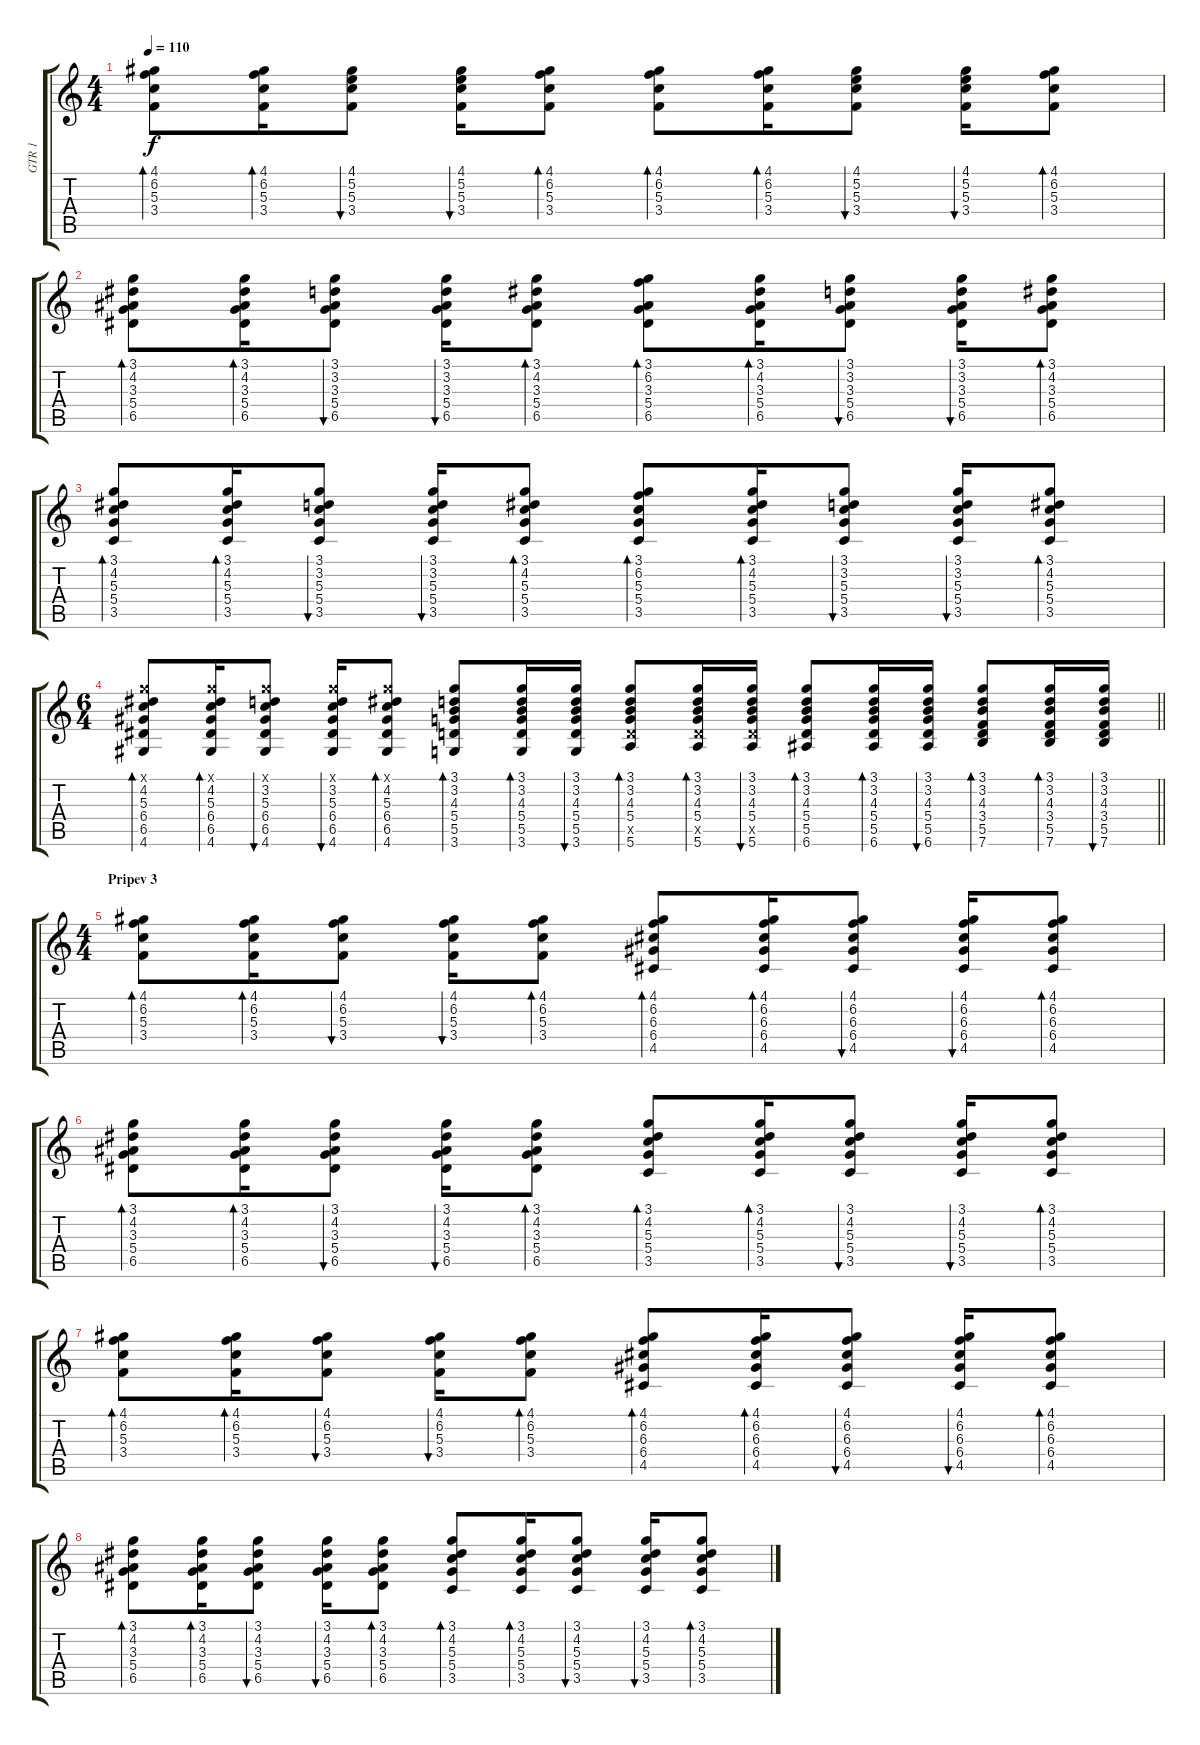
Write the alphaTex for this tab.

\track ("GTR 1" "GTR 1") {instrument acousticguitarsteel}
\staff {score tabs}
\tuning (E4 B3 G3 D3 A2 E2) {hide}
\ts (4 4)
\tempo 110
\clef g2
\ks c
(4.1 6.2 5.3 3.4).8{bd 60 dy f} (4.1 6.2 5.3 3.4).16{bd 60} (4.1 5.2 5.3 3.4).8{bu 60} (4.1 5.2 5.3 3.4).16{bu 60} (4.1 6.2 5.3 3.4).8{bd 60} (4.1 6.2 5.3 3.4).8{bd 60} (4.1 6.2 5.3 3.4).16{bd 60} (4.1 5.2 5.3 3.4).8{bu 60} (4.1 5.2 5.3 3.4).16{bu 60} (4.1 6.2 5.3 3.4).8{bd 60} |
(3.1 4.2 3.3 5.4 6.5).8{bd 60} (3.1 4.2 3.3 5.4 6.5).16{bd 60} (3.1 3.2 3.3 5.4 6.5).8{bu 60} (3.1 3.2 3.3 5.4 6.5).16{bu 60} (3.1 4.2 3.3 5.4 6.5).8{bd 60} (3.1 6.2 3.3 5.4 6.5).8{bd 60} (3.1 4.2 3.3 5.4 6.5).16{bd 60} (3.1 3.2 3.3 5.4 6.5).8{bu 60} (3.1 3.2 3.3 5.4 6.5).16{bu 60} (3.1 4.2 3.3 5.4 6.5).8{bd 60} |
(3.1 4.2 5.3 5.4 3.5).8{bd 60} (3.1 4.2 5.3 5.4 3.5).16{bd 60} (3.1 3.2 5.3 5.4 3.5).8{bu 60} (3.1 3.2 5.3 5.4 3.5).16{bu 60} (3.1 4.2 5.3 5.4 3.5).8{bd 60} (3.1 6.2 5.3 5.4 3.5).8{bd 60} (3.1 4.2 5.3 5.4 3.5).16{bd 60} (3.1 3.2 5.3 5.4 3.5).8{bu 60} (3.1 3.2 5.3 5.4 3.5).16{bu 60} (3.1 4.2 5.3 5.4 3.5).8{bd 60} |
\ts (6 4)
\barLineRight lightlight
(3.1{x} 4.2 5.3 6.4 6.5 4.6).8{bd 60} (3.1{x} 4.2 5.3 6.4 6.5 4.6).16{bd 60} (3.1{x} 3.2 5.3 6.4 6.5 4.6).8{bu 60} (3.1{x} 3.2 5.3 6.4 6.5 4.6).16{bu 60} (3.1{x} 4.2 5.3 6.4 6.5 4.6).8{bd 60} (3.1 3.2 4.3 5.4 5.5 3.6).8{bd 60} (3.1 3.2 4.3 5.4 5.5 3.6).16{bd 60} (3.1 3.2 4.3 5.4 5.5 3.6).16{bu 60} (3.1 3.2 4.3 5.4 5.5{x} 5.6).8{bd 60} (3.1 3.2 4.3 5.4 5.5{x} 5.6).16{bd 60} (3.1 3.2 4.3 5.4 5.5{x} 5.6).16{bu 60} (3.1 3.2 4.3 5.4 5.5 6.6).8{bd 60} (3.1 3.2 4.3 5.4 5.5 6.6).16{bd 60} (3.1 3.2 4.3 5.4 5.5 6.6).16{bu 60} (3.1 3.2 4.3 3.4 5.5 7.6).8{bd 60} (3.1 3.2 4.3 3.4 5.5 7.6).16{bd 60} (3.1 3.2 4.3 3.4 5.5 7.6).16{bu 60} |
\ts (4 4)
\section ("" "Pripev 3")
(4.1 6.2 5.3 3.4).8{bd 60} (4.1 6.2 5.3 3.4).16{bd 60} (4.1 6.2 5.3 3.4).8{bu 60} (4.1 6.2 5.3 3.4).16{bu 60} (4.1 6.2 5.3 3.4).8{bd 60} (4.1 6.2 6.3 6.4 4.5).8{bd 60} (4.1 6.2 6.3 6.4 4.5).16{bd 60} (4.1 6.2 6.3 6.4 4.5).8{bu 60} (4.1 6.2 6.3 6.4 4.5).16{bu 60} (4.1 6.2 6.3 6.4 4.5).8{bd 60} |
(3.1 4.2 3.3 5.4 6.5).8{bd 60} (3.1 4.2 3.3 5.4 6.5).16{bd 60} (3.1 4.2 3.3 5.4 6.5).8{bu 60} (3.1 4.2 3.3 5.4 6.5).16{bu 60} (3.1 4.2 3.3 5.4 6.5).8{bd 60} (3.1 4.2 5.3 5.4 3.5).8{bd 60} (3.1 4.2 5.3 5.4 3.5).16{bd 60} (3.1 4.2 5.3 5.4 3.5).8{bu 60} (3.1 4.2 5.3 5.4 3.5).16{bu 60} (3.1 4.2 5.3 5.4 3.5).8{bd 60} |
(4.1 6.2 5.3 3.4).8{bd 60} (4.1 6.2 5.3 3.4).16{bd 60} (4.1 6.2 5.3 3.4).8{bu 60} (4.1 6.2 5.3 3.4).16{bu 60} (4.1 6.2 5.3 3.4).8{bd 60} (4.1 6.2 6.3 6.4 4.5).8{bd 60} (4.1 6.2 6.3 6.4 4.5).16{bd 60} (4.1 6.2 6.3 6.4 4.5).8{bu 60} (4.1 6.2 6.3 6.4 4.5).16{bu 60} (4.1 6.2 6.3 6.4 4.5).8{bd 60} |
(3.1 4.2 3.3 5.4 6.5).8{bd 60} (3.1 4.2 3.3 5.4 6.5).16{bd 60} (3.1 4.2 3.3 5.4 6.5).8{bu 60} (3.1 4.2 3.3 5.4 6.5).16{bu 60} (3.1 4.2 3.3 5.4 6.5).8{bd 60} (3.1 4.2 5.3 5.4 3.5).8{bd 60} (3.1 4.2 5.3 5.4 3.5).16{bd 60} (3.1 4.2 5.3 5.4 3.5).8{bu 60} (3.1 4.2 5.3 5.4 3.5).16{bu 60} (3.1 4.2 5.3 5.4 3.5).8{bd 60}
